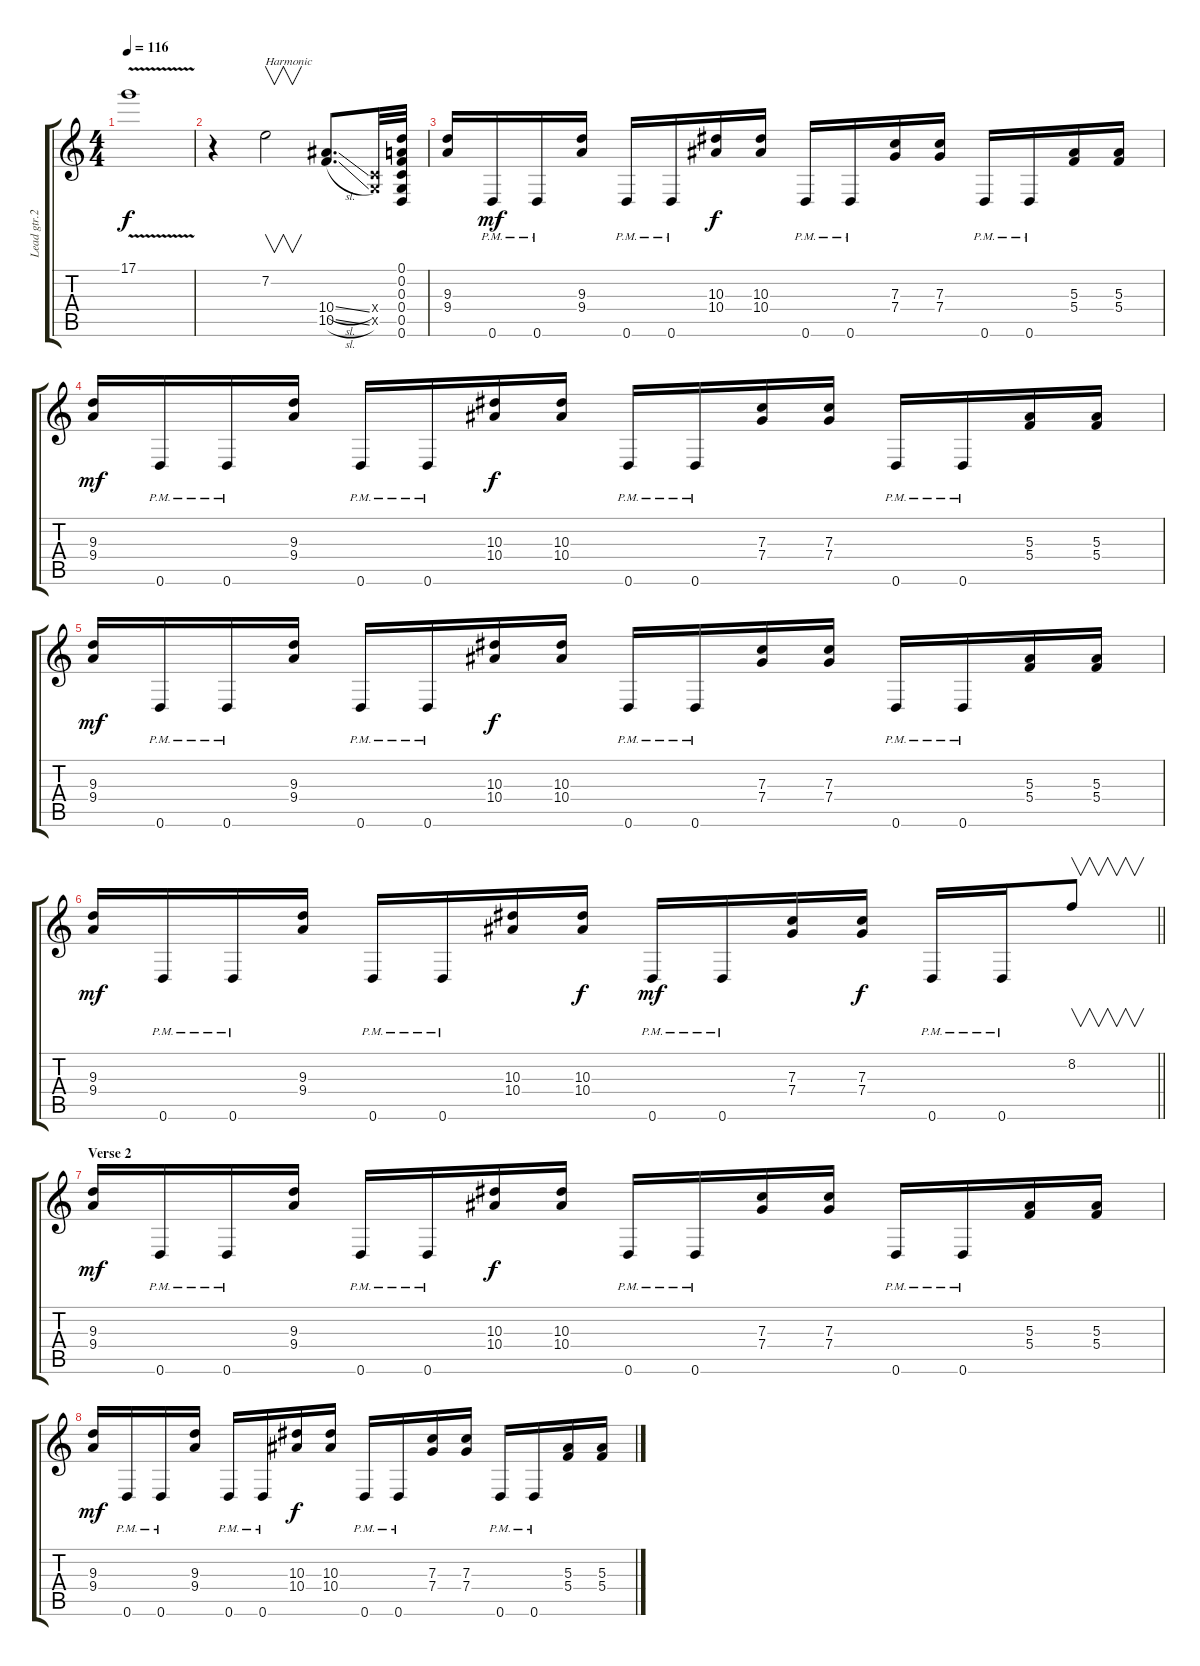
\track ("Lead gtr.2" "Lead gtr.2") {instrument distortionguitar}
\staff {score tabs}
\tuning (D4 A3 F3 C3 G2 D2) {hide}
\ts (4 4)
\tempo 116
\clef g2
\ks c
17.1{v}.1{dy f} |
r.4 7.2.2{v txt "Harmonic" volume 11 instrument guitarharmonics} (10.4{sl} 10.5{sl}).8{d volume 9 instrument distortionguitar} (0.4{x} 0.5{x}).32 (0.1 0.2 0.3 0.4 0.5 0.6).32{volume 0} |
(9.3 9.4).16 0.6{pm}.16{dy mf} 0.6{pm}.16 (9.3 9.4).16 0.6{pm}.16 0.6{pm}.16 (10.3 10.4).16{dy f} (10.3 10.4).16 0.6{pm}.16 0.6{pm}.16 (7.3 7.4).16 (7.3 7.4).16 0.6{pm}.16 0.6{pm}.16 (5.3 5.4).16 (5.3 5.4).16 |
(9.3 9.4).16{dy mf} 0.6{pm}.16 0.6{pm}.16 (9.3 9.4).16 0.6{pm}.16 0.6{pm}.16 (10.3 10.4).16{dy f} (10.3 10.4).16 0.6{pm}.16 0.6{pm}.16 (7.3 7.4).16 (7.3 7.4).16 0.6{pm}.16 0.6{pm}.16 (5.3 5.4).16 (5.3 5.4).16 |
(9.3 9.4).16{dy mf} 0.6{pm}.16 0.6{pm}.16 (9.3 9.4).16 0.6{pm}.16 0.6{pm}.16 (10.3 10.4).16{dy f} (10.3 10.4).16 0.6{pm}.16 0.6{pm}.16 (7.3 7.4).16 (7.3 7.4).16 0.6{pm}.16 0.6{pm}.16 (5.3 5.4).16 (5.3 5.4).16 |
\barLineRight lightlight
(9.3 9.4).16{dy mf} 0.6{pm}.16 0.6{pm}.16 (9.3 9.4).16 0.6{pm}.16 0.6{pm}.16 (10.3 10.4).16 (10.3 10.4).16{dy f} 0.6{pm}.16{dy mf} 0.6{pm}.16 (7.3 7.4).16 (7.3 7.4).16{dy f} 0.6{pm}.16 0.6{pm}.16 8.2.8{v volume 16 instrument guitarharmonics} |
\section ("" "Verse 2")
(9.3 9.4).16{dy mf volume 16 instrument distortionguitar} 0.6{pm}.16 0.6{pm}.16 (9.3 9.4).16 0.6{pm}.16 0.6{pm}.16 (10.3 10.4).16{dy f} (10.3 10.4).16 0.6{pm}.16 0.6{pm}.16 (7.3 7.4).16 (7.3 7.4).16 0.6{pm}.16 0.6{pm}.16 (5.3 5.4).16 (5.3 5.4).16 |
(9.3 9.4).16{dy mf} 0.6{pm}.16 0.6{pm}.16 (9.3 9.4).16 0.6{pm}.16 0.6{pm}.16 (10.3 10.4).16{dy f} (10.3 10.4).16 0.6{pm}.16 0.6{pm}.16 (7.3 7.4).16 (7.3 7.4).16 0.6{pm}.16 0.6{pm}.16 (5.3 5.4).16 (5.3 5.4).16
